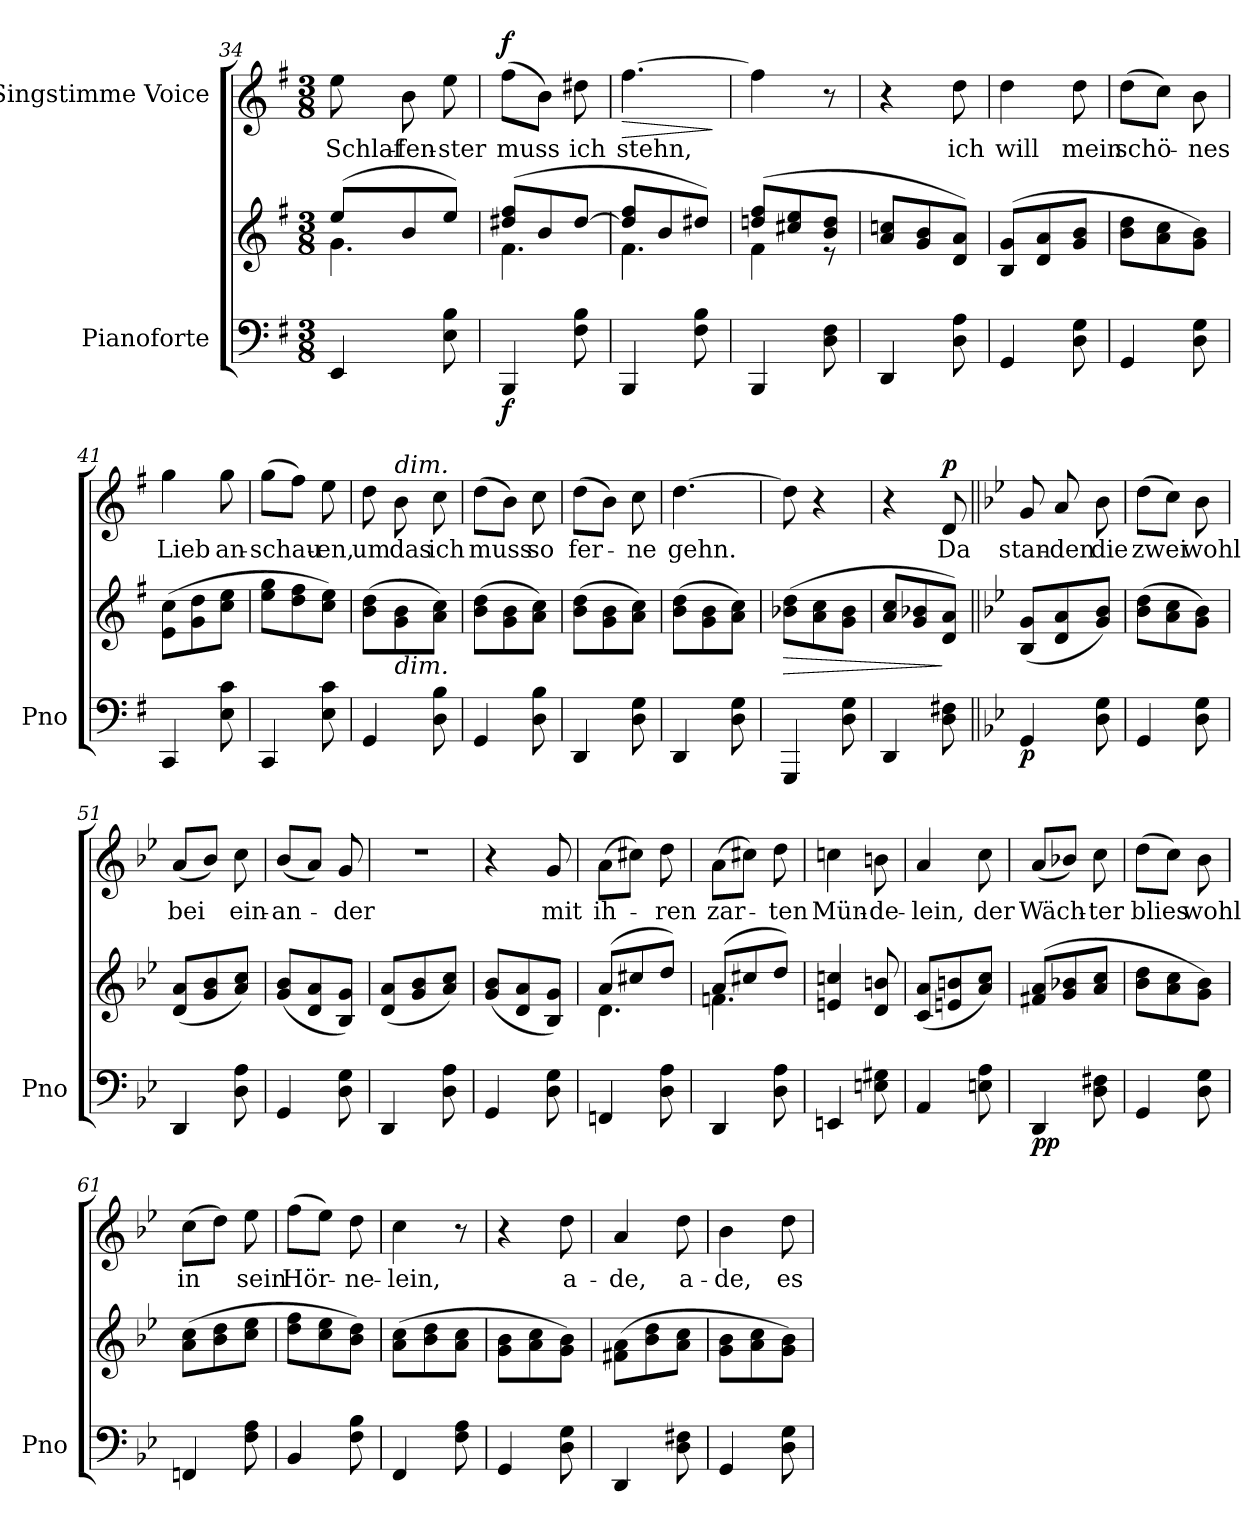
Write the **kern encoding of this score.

**kern	**kern	**dynam	**kern	**text	**dynam
*part2	*part2	*part2	*part1	*part1	*part1
*staff3	*staff2	*staff2/3	*staff1	*staff1	*staff1
*I"Pianoforte	*	*	*I"Singstimme Voice	*	*
*I'Pno	*	*	*	*	*
*clefF4	*clefG2	*	*clefG2	*	*
*k[f#]	*k[f#]	*	*k[f#]	*	*
*M3/8	*M3/8	*	*M3/8	*	*
=34	=34	=34	=34	=34	=34
*	*^	*	*	*	*
4EE/	(8ee/L	4.g\	.	8ee\	Schlaf-	.
.	8b/	.	.	8b\	-fen-	.
8E\ 8B\	8ee/J)	.	.	8ee\	-ster	.
=35	=35	=35	=35	=35	=35	=35
!	!	!	!LO:DY:b=2	!	!	!LO:DY:a
4BBB/	(8dd#X/ 8ff#/L	4.f#\	f	(8ff#\L	muss	f
.	8b/	.	.	8b\J)	.	.
8F#\ 8B\	[<8dd#/J	.	.	8dd#X\	ich	.
=36	=36	=36	=36	=36	=36	=36
!	!	!	!	!	!	!LO:HP:b
4BBB/	8dd#/] 8ff#/L	4.f#\	.	[4.ff#\	stehn,	>
.	8b/	.	.	.	.	.
8F#\ 8B\	8dd#X/J)	.	.	.	.	.
*	*v	*v	*	*	*	*
.	.	.	.	.	]
=37	=37	=37	=37	=37	=37
*	*^	*	*	*	*
4BBB/	(8ddn/ 8ff#/L	4f#\	.	4ff#\]	.	.
.	8cc#X/ 8ee/	.	.	.	.	.
8D\ 8F#\	8b/ 8dd/J	8r	.	8r	.	.
*	*v	*v	*	*	*	*
=38	=38	=38	=38	=38	=38
4DD/	8a/ 8ccn/L	.	4r	.	.
.	8g/ 8b/	.	.	.	.
8D\ 8A\	8d/ 8a/J)	.	8dd\	ich	.
=39	=39	=39	=39	=39	=39
4GG/	(8B/ 8g/L	.	4dd\	will	.
.	8d/ 8a/	.	.	.	.
8D\ 8G\	8g/ 8b/J	.	8dd\	mein	.
=40	=40	=40	=40	=40	=40
4GG/	8b\ 8dd\L	.	(8dd\L	schö-	.
.	8a\ 8cc\	.	8cc\J)	.	.
8D\ 8G\	8g\ 8b\J)	.	8b\	-nes	.
=41	=41	=41	=41	=41	=41
4CC/	(8e\ 8cc\L	.	4gg\	Lieb	.
.	8g\ 8dd\	.	.	.	.
8E\ 8c\	8cc\ 8ee\J	.	8gg\	an-	.
=42	=42	=42	=42	=42	=42
4CC/	8ee\ 8gg\L	.	(8gg\L	-schau-	.
.	8dd\ 8ff#\	.	8ff#\J)	.	.
8E\ 8c\	8cc\ 8ee\J)	.	8ee\	-en,	.
=43	=43	=43	=43	=43	=43
4GG/	(8b\ 8dd\L	.	8dd\	um	.
!	!	!	!LO:TX:a:i:t=dim.	!	!
!	!LO:TX:b:i:t=dim.	!	!	!	!
.	8g\ 8b\	.	8b\	das	.
8D\ 8B\	8a\ 8cc\J)	.	8cc\	ich	.
=44	=44	=44	=44	=44	=44
4GG/	(8b\ 8dd\L	.	(8dd\L	muss	.
.	8g\ 8b\	.	8b\J)	.	.
8D\ 8B\	8a\ 8cc\J)	.	8cc\	so	.
=45	=45	=45	=45	=45	=45
4DD/	(8b\ 8dd\L	.	(8dd\L	fer-	.
.	8g\ 8b\	.	8b\J)	.	.
8D\ 8G\	8a\ 8cc\J)	.	8cc\	-ne	.
=46	=46	=46	=46	=46	=46
4DD/	(8b\ 8dd\L	.	[4.dd\	gehn.	.
.	8g\ 8b\	.	.	.	.
8D\ 8G\	8a\ 8cc\J)	.	.	.	.
=47	=47	=47	=47	=47	=47
!	!	!LO:HP:b	!	!	!
4GGG/	(8b-X\ 8dd\L	>	8dd\]	.	.
.	8a\ 8cc\	.	4r	.	.
8D\ 8G\	8g\ 8b-\J	.	.	.	.
=48	=48	=48	=48	=48	=48
4DD/	8a/ 8cc/L	.	4r	.	.
.	8g/ 8b-X/	.	.	.	.
!	!	!	!	!	!LO:DY:a
8D\ 8F#X\	8d/ 8a/J)	]	8d/	Da	p
=49||	=49||	=49||	=49||	=49||	=49||
*k[b-e-]	*k[b-e-]	*	*k[b-e-]	*	*
!	!	!LO:DY:b=2	!	!	!
4GG/	(8B-/ 8g/L	p	8g/	stan-	.
.	8d/ 8a/	.	8a/	-den	.
8D\ 8G\	8g/ 8b-/J)	.	8b-\	die	.
=50	=50	=50	=50	=50	=50
4GG/	(8b-\ 8dd\L	.	(8dd\L	zwei	.
.	8a\ 8cc\	.	8cc\J)	.	.
8D\ 8G\	8g\ 8b-\J)	.	8b-\	wohl	.
=51	=51	=51	=51	=51	=51
4DD/	(8d/ 8a/L	.	(8a/L	bei	.
.	8g/ 8b-/	.	8b-/J)	.	.
8D\ 8A\	8a/ 8cc/J)	.	8cc\	ein-	.
=52	=52	=52	=52	=52	=52
4GG/	(8g/ 8b-/L	.	(8b-/L	-an-	.
.	8d/ 8a/	.	8a/J)	.	.
8D\ 8G\	8B-/ 8g/J)	.	8g/	-der	.
=53	=53	=53	=53	=53	=53
4DD/	(8d/ 8a/L	.	4.r	.	.
.	8g/ 8b-/	.	.	.	.
8D\ 8A\	8a/ 8cc/J)	.	.	.	.
=54	=54	=54	=54	=54	=54
4GG/	(8g/ 8b-/L	.	4r	.	.
.	8d/ 8a/	.	.	.	.
8D\ 8G\	8B-/ 8g/J)	.	8g/	mit	.
=55	=55	=55	=55	=55	=55
*	*^	*	*	*	*
4FFn/	(8a/L	4.d\	.	(8a\L	ih-	.
.	8cc#X/	.	.	8cc#X\J)	.	.
8D\ 8A\	8dd/J)	.	.	8dd\	-ren	.
=56	=56	=56	=56	=56	=56	=56
4DD/	(8a/L	4.fn\	.	(8a\L	zar-	.
.	8cc#X/	.	.	8cc#X\J)	.	.
8D\ 8A\	8dd/J)	.	.	8dd\	-ten	.
*	*v	*v	*	*	*	*
=57	=57	=57	=57	=57	=57
4EEn/	4en/ 4ccn/	.	4ccn\	Mün-	.
8En\ 8G#X\	8d/ 8bn/	.	8bn\	-de-	.
=58	=58	=58	=58	=58	=58
4AA/	(8c/ 8a/L	.	4a/	-lein,	.
.	8en/ 8bn/	.	.	.	.
8En\ 8A\	8a/ 8cc/J)	.	8cc\	der	.
=59	=59	=59	=59	=59	=59
!	!	!LO:DY:b=2	!	!	!
4DD/	(8f#X/ 8a/L	pp	(8a/L	Wäch-	.
.	8g/ 8b-X/	.	8b-X/J)	.	.
8D\ 8F#X\	8a/ 8cc/J	.	8cc\	-ter	.
=60	=60	=60	=60	=60	=60
4GG/	8b-\ 8dd\L	.	(8dd\L	blies	.
.	8a\ 8cc\	.	8cc\J)	.	.
8D\ 8G\	8g\ 8b-\J)	.	8b-\	wohl	.
=61	=61	=61	=61	=61	=61
4FFn/	(8a\ 8cc\L	.	(8cc\L	in	.
.	8b-\ 8dd\	.	8dd\J)	.	.
8F\ 8A\	8cc\ 8ee-\J	.	8ee-\	sein	.
=62	=62	=62	=62	=62	=62
4BB-/	8dd\ 8ff\L	.	(8ff\L	Hör-	.
.	8cc\ 8ee-\	.	8ee-\J)	.	.
8F\ 8B-\	8b-\ 8dd\J)	.	8dd\	-ne-	.
=63	=63	=63	=63	=63	=63
4FF/	(8a\ 8cc\L	.	4cc\	-lein,	.
.	8b-\ 8dd\	.	.	.	.
8F\ 8A\	8a\ 8cc\J	.	8r	.	.
=64	=64	=64	=64	=64	=64
4GG/	8g\ 8b-\L	.	4r	.	.
.	8a\ 8cc\	.	.	.	.
8D\ 8G\	8g\ 8b-\J)	.	8dd\	a-	.
=65	=65	=65	=65	=65	=65
4DD/	(8f#X\ 8a\L	.	4a/	-de,	.
.	8b-\ 8dd\	.	.	.	.
8D\ 8F#X\	8a\ 8cc\J	.	8dd\	a-	.
=66	=66	=66	=66	=66	=66
4GG/	8g\ 8b-\L	.	4b-\	-de,	.
.	8a\ 8cc\	.	.	.	.
8D\ 8G\	8g\ 8b-\J)	.	8dd\	es	.
=	=	=	=	=	=
*-	*-	*-	*-	*-	*-
